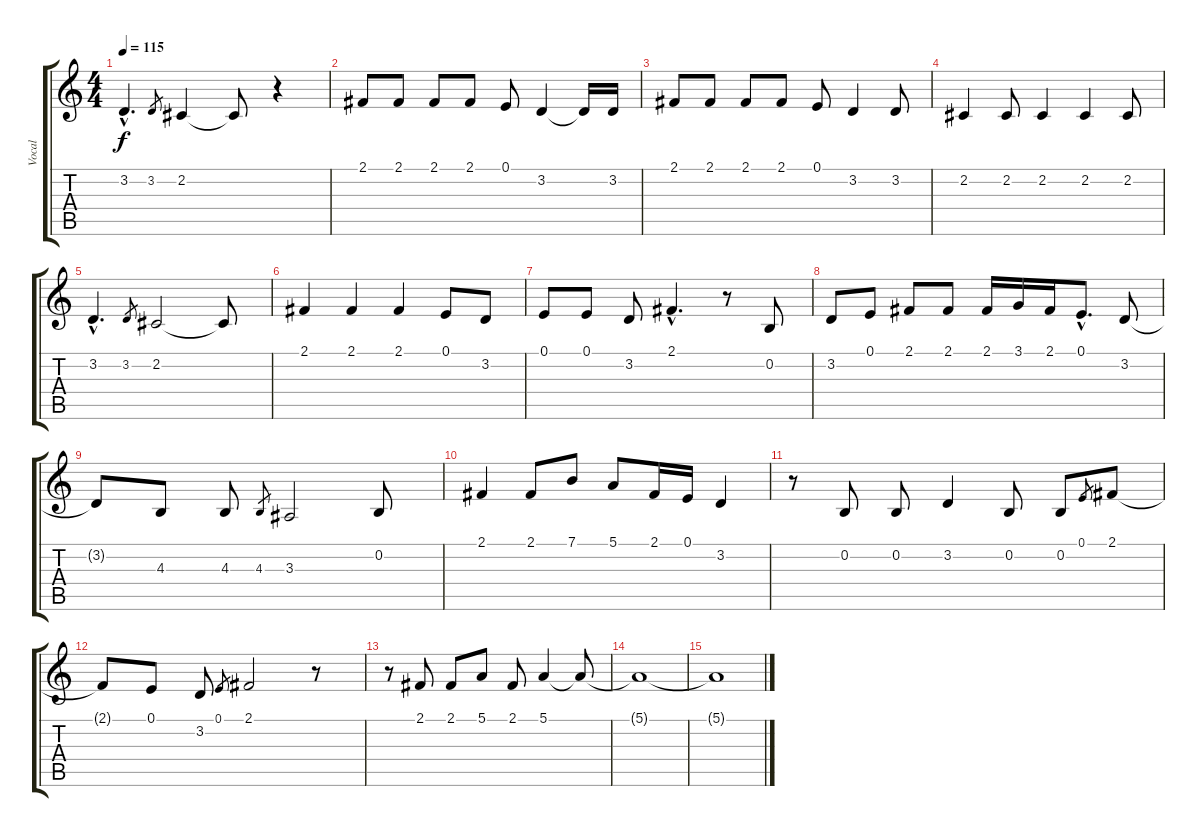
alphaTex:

\track ("Vocal" "Vocal") {instrument lead2sawtooth}
\staff {score tabs}
\tuning (E4 B3 G3 D3 A2 E2) {hide}
\ts (4 4)
\tempo 115
\clef g2
\ks c
3.2{hac t}.4{d dy f} 3.2.8{gr} 2.2.4 2.2{t}.8 r.4 |
2.1.8 2.1.8 2.1.8 2.1.8 0.1.8 3.2.4 3.2{t}.16 3.2.16 |
2.1.8 2.1.8 2.1.8 2.1.8 0.1.8 3.2.4 3.2.8 |
2.2.4 2.2.8 2.2.4 2.2.4 2.2.8 |
3.2{hac}.4{d} 3.2.8{gr} 2.2.2 2.2{t}.8 |
2.1.4 2.1.4 2.1.4 0.1.8 3.2.8 |
0.1.8 0.1.8 3.2.8 2.1{hac}.4{d} r.8 0.2.8 |
3.2.8 0.1.8 2.1.8 2.1.8 2.1.16 3.1.16 2.1.16 0.1{hac}.8{d} 3.2.8 |
3.2{t}.8 4.3.8 4.3.8 4.3.8{gr} 3.3.2 0.2.8 |
2.1.4 2.1.8 7.1.8 5.1.8 2.1.16 0.1.16 3.2.4 |
r.8 0.2.8 0.2.8 3.2.4 0.2.8 0.2.8 0.1.8{gr} 2.1.8 |
2.1{t}.8 0.1.8 3.2.8 0.1.8{gr} 2.1.2 r.8 |
r.8 2.1.8 2.1.8 5.1.8 2.1.8 5.1.4 5.1{t}.8 |
5.1{t}.1 |
5.1{t}.1
